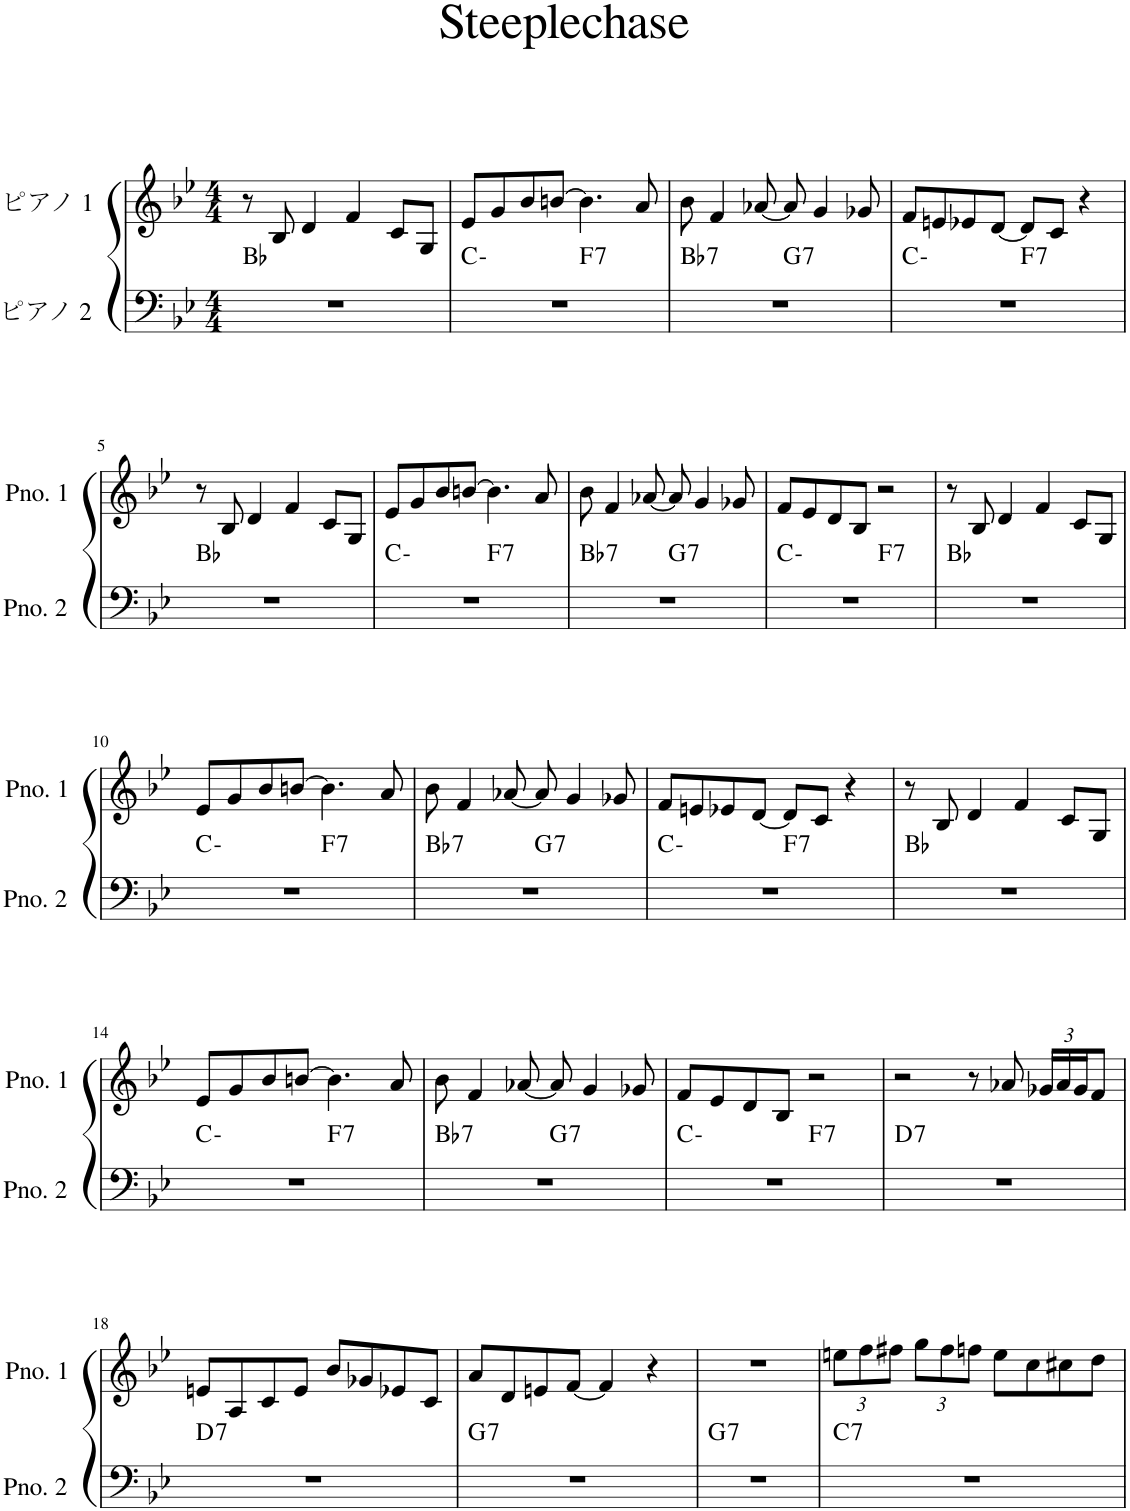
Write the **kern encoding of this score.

**kern	**harte	**kern
*part2	*part2	*part1
*staff2	*	*staff1
*I"ピアノ 2	*	*I"ピアノ 1
*clefF4	*	*clefG2
*k[b-e-]	*	*k[b-e-]
*M4/4	*	*M4/4
=1	=1	=1
1r	Bb:maj	8r
.	.	8B-/
.	.	4d/
.	.	4f/
.	.	8c/L
.	.	8G/J
=2	=2	=2
*^	*	*
1r	2ryy	C:min	8e-/L
.	.	.	8g/
.	.	.	8b-/
.	.	.	[8bn/J
!	!	!LO:H:kt=7	!
.	2ryy	F:7	4.b\]
.	.	.	8a/
=3	=3	=3	=3
!	!	!LO:H:kt=7	!
1r	2ryy	Bb:7	8b-\
.	.	.	4f/
.	.	.	[8a-X/
!	!	!LO:H:kt=7	!
.	2ryy	G:7	8a-/]
.	.	.	4g/
.	.	.	8g-X/
=4	=4	=4	=4
1r	2ryy	C:min	8f/L
.	.	.	8en/
.	.	.	8e-X/
.	.	.	[8d/J
!	!	!LO:H:kt=7	!
.	2ryy	F:7	8d/L]
.	.	.	8c/J
.	.	.	4r
*v	*v	*	*
!!LO:LB:g=z
=5	=5	=5
1r	Bb:maj	8r
.	.	8B-/
.	.	4d/
.	.	4f/
.	.	8c/L
.	.	8G/J
=6	=6	=6
*^	*	*
1r	2ryy	C:min	8e-/L
.	.	.	8g/
.	.	.	8b-/
.	.	.	[8bn/J
!	!	!LO:H:kt=7	!
.	2ryy	F:7	4.b\]
.	.	.	8a/
=7	=7	=7	=7
!	!	!LO:H:kt=7	!
1r	2ryy	Bb:7	8b-\
.	.	.	4f/
.	.	.	[8a-X/
!	!	!LO:H:kt=7	!
.	2ryy	G:7	8a-/]
.	.	.	4g/
.	.	.	8g-X/
=8	=8	=8	=8
1r	2ryy	C:min	8f/L
.	.	.	8e-/
.	.	.	8d/
.	.	.	8B-/J
!	!	!LO:H:kt=7	!
.	2ryy	F:7	2r
*v	*v	*	*
=9	=9	=9
1r	Bb:maj	8r
.	.	8B-/
.	.	4d/
.	.	4f/
.	.	8c/L
.	.	8G/J
!!LO:LB:g=z
=10	=10	=10
*^	*	*
1r	2ryy	C:min	8e-/L
.	.	.	8g/
.	.	.	8b-/
.	.	.	[8bn/J
!	!	!LO:H:kt=7	!
.	2ryy	F:7	4.b\]
.	.	.	8a/
=11	=11	=11	=11
!	!	!LO:H:kt=7	!
1r	2ryy	Bb:7	8b-\
.	.	.	4f/
.	.	.	[8a-X/
!	!	!LO:H:kt=7	!
.	2ryy	G:7	8a-/]
.	.	.	4g/
.	.	.	8g-X/
=12	=12	=12	=12
1r	2ryy	C:min	8f/L
.	.	.	8en/
.	.	.	8e-X/
.	.	.	[8d/J
!	!	!LO:H:kt=7	!
.	2ryy	F:7	8d/L]
.	.	.	8c/J
.	.	.	4r
*v	*v	*	*
=13	=13	=13
1r	Bb:maj	8r
.	.	8B-/
.	.	4d/
.	.	4f/
.	.	8c/L
.	.	8G/J
!!LO:LB:g=z
=14	=14	=14
*^	*	*
1r	2ryy	C:min	8e-/L
.	.	.	8g/
.	.	.	8b-/
.	.	.	[8bn/J
!	!	!LO:H:kt=7	!
.	2ryy	F:7	4.b\]
.	.	.	8a/
=15	=15	=15	=15
!	!	!LO:H:kt=7	!
1r	2ryy	Bb:7	8b-\
.	.	.	4f/
.	.	.	[8a-X/
!	!	!LO:H:kt=7	!
.	2ryy	G:7	8a-/]
.	.	.	4g/
.	.	.	8g-X/
=16	=16	=16	=16
1r	2ryy	C:min	8f/L
.	.	.	8e-/
.	.	.	8d/
.	.	.	8B-/J
!	!	!LO:H:kt=7	!
.	2ryy	F:7	2r
=17	=17	=17	=17
!	!	!LO:H:kt=7	!
*v	*v	*	*
1r	D:7	2r
.	.	8r
.	.	8a-X/
*	*	*Xbrackettup
.	.	24g-X/LL
.	.	24a-/
.	.	24g-/J
.	.	8f/J
!!LO:LB:g=z
=18	=18	=18
!	!LO:H:kt=7	!
1r	D:7	8en/L
.	.	8A/
.	.	8c/
.	.	8e/J
.	.	8b-/L
.	.	8g-X/
.	.	8e-X/
.	.	8c/J
=19	=19	=19
!	!LO:H:kt=7	!
1r	G:7	8a/L
.	.	8d/
.	.	8en/
.	.	[8f/J
.	.	4f/]
.	.	4r
=20	=20	=20
!	!LO:H:kt=7	!
1r	G:7	1r
=21	=21	=21
!	!LO:H:kt=7	!
1r	C:7	12een\L
.	.	12ff\
.	.	12ff#X\J
.	.	12gg\L
.	.	12ff#\
.	.	12ffn\J
.	.	8ee\L
.	.	8cc\
.	.	8cc#X\
.	.	8dd\J
=	=	=
*-	*-	*-
